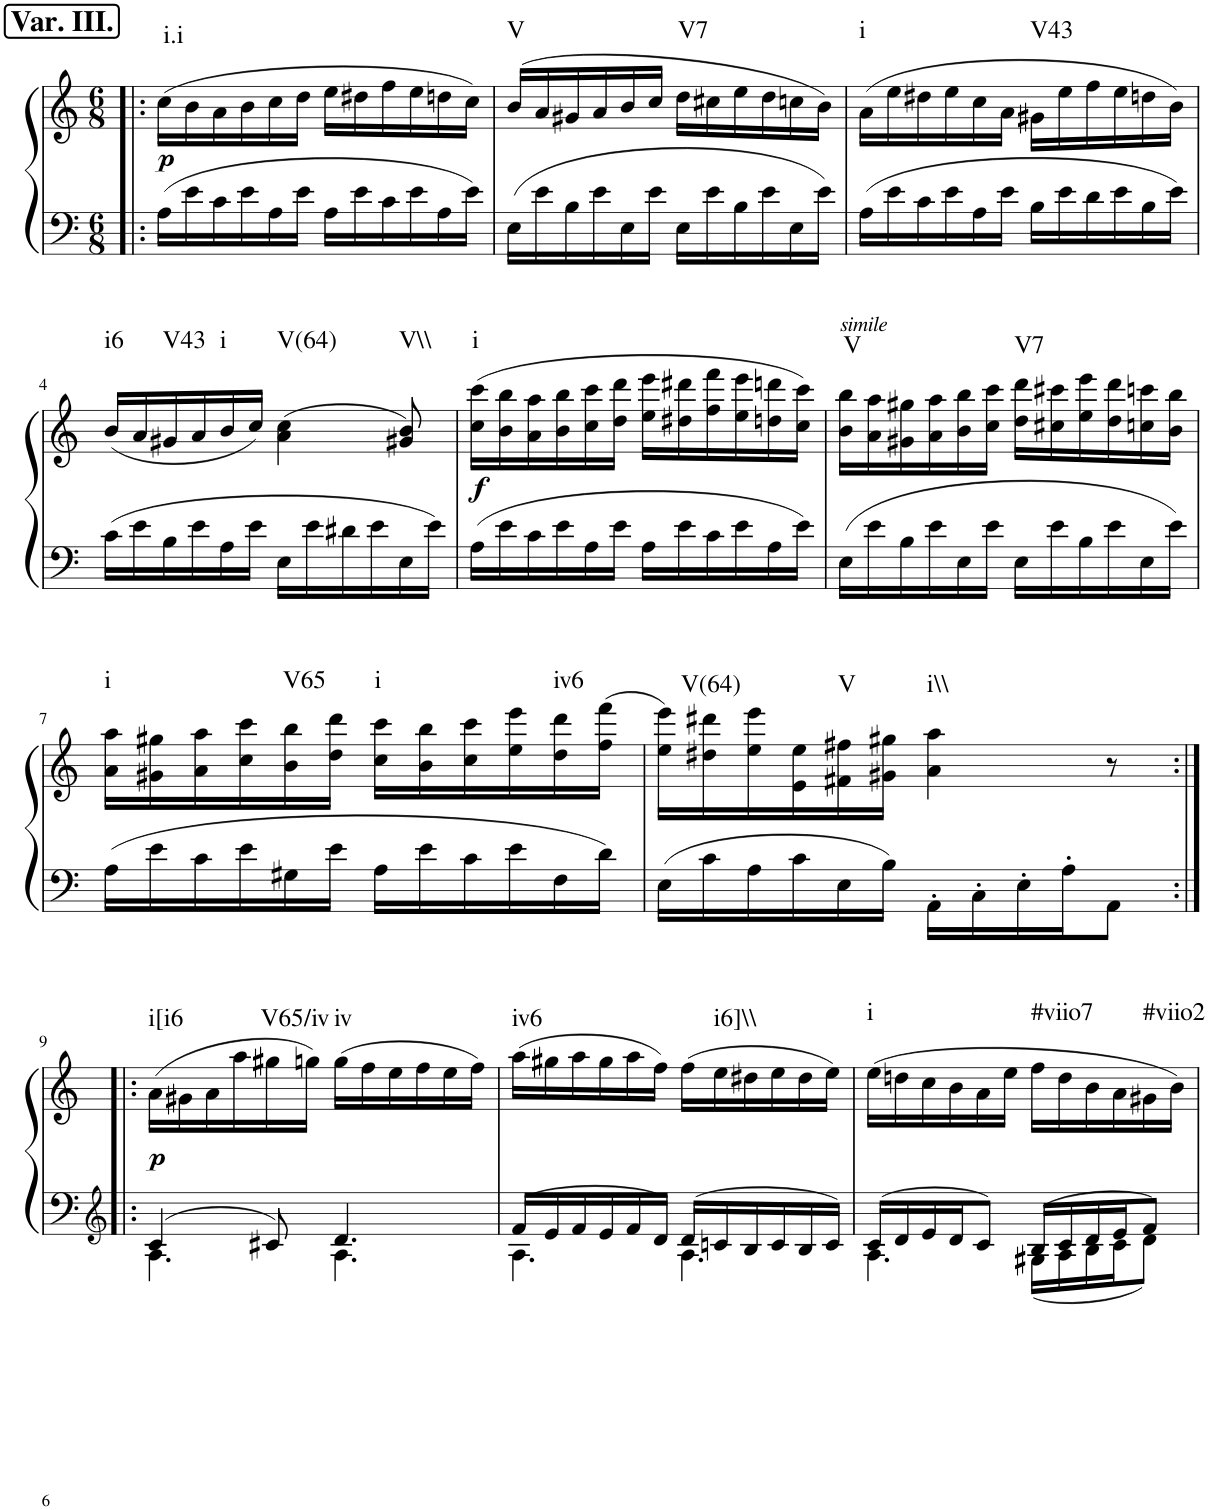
**kern	**kern	**dynam	**harte
*part1	*part1	*part1	*part1
*staff2	*staff1	*staff1/2	*
*I"Piano	*	*	*
*I'Pno.	*	*	*
!!LO:PB:g=z
*clefF4	*clefG2	*	*
*k[]	*k[]	*	*
*M6/8	*M6/8	*	*
!!LO:REH:place=s1:a:B:cj:fs=14:t=Var. III.
=1!|:	=1!|:	=1!|:	=1!|:
!	!	!LO:DY:b	!LO:H:kt=i.i
16A\LL	(16cc\LL	p	N
16e\	16b\	.	.
16c\	16a\	.	.
16e\	16b\	.	.
16A\	16cc\	.	.
16e\JJ	16dd\JJ	.	.
16A\LL	16ee\LL	.	.
16e\	16dd#X\	.	.
16c\	16ff\	.	.
16e\	16ee\	.	.
16A\	16ddn\	.	.
16e\JJ	16cc\JJ)	.	.
=2	=2	=2	=2
!	!	!	!LO:H:kt=V
16E\LL	(16b/LL	.	N
16e\	16a/	.	.
16B\	16g#X/	.	.
16e\	16a/	.	.
16E\	16b/	.	.
16e\JJ	16cc/JJ	.	.
!	!	!	!LO:H:kt=V7
16E\LL	16dd\LL	.	N
16e\	16cc#X\	.	.
16B\	16ee\	.	.
16e\	16dd\	.	.
16E\	16ccn\	.	.
16e\JJ	16b\JJ)	.	.
=3	=3	=3	=3
!	!	!	!LO:H:kt=i
16A\LL	(16a\LL	.	N
16e\	16ee\	.	.
16c\	16dd#X\	.	.
16e\	16ee\	.	.
16A\	16cc\	.	.
16e\JJ	16a\JJ	.	.
!	!	!	!LO:H:kt=V43
16B\LL	16g#X\LL	.	N
16e\	16ee\	.	.
16d\	16ff\	.	.
16e\	16ee\	.	.
16B\	16ddn\	.	.
16e\JJ	16b\JJ)	.	.
!!LO:LB:g=z
=4	=4	=4	=4
!	!	!	!LO:H:kt=i6
16c\LL	(<16b/LL	.	N
16e\	16a/	.	.
!	!	!	!LO:H:kt=V43
16B\	16g#X/	.	N
16e\	16a/	.	.
!	!	!	!LO:H:kt=i
16A\	16b/	.	N
16e\JJ	16cc/JJ)	.	.
!	!	!	!LO:H:kt=V(64)
16E\LL	(4a\ 4cc\	.	N
16e\	.	.	.
16d#X\	.	.	.
16e\	.	.	.
!	!	!	!LO:H:kt=V\\
16E\	8g#X/ 8b/)	.	N
16e\JJ	.	.	.
=5	=5	=5	=5
!	!	!LO:DY:b	!LO:H:kt=i
16A\LL	(16cc\ 16ccc\LL	f	N
16e\	16b\ 16bb\	.	.
16c\	16a\ 16aa\	.	.
16e\	16b\ 16bb\	.	.
16A\	16cc\ 16ccc\	.	.
16e\JJ	16dd\ 16ddd\JJ	.	.
16A\LL	16ee\ 16eee\LL	.	.
16e\	16dd#X\ 16ddd#X\	.	.
16c\	16ff\ 16fff\	.	.
16e\	16ee\ 16eee\	.	.
16A\	16ddn\ 16dddn\	.	.
16e\JJ	16cc\ 16ccc\JJ)	.	.
=6	=6	=6	=6
!	!LO:TX:a:i:t=simile	!	!LO:H:kt=V
16E\LL	16b\ 16bb\LL	.	N
16e\	16a\ 16aa\	.	.
16B\	16g#X\ 16gg#X\	.	.
16e\	16a\ 16aa\	.	.
16E\	16b\ 16bb\	.	.
16e\JJ	16cc\ 16ccc\JJ	.	.
!	!	!	!LO:H:kt=V7
16E\LL	16dd\ 16ddd\LL	.	N
16e\	16cc#X\ 16ccc#X\	.	.
16B\	16ee\ 16eee\	.	.
16e\	16dd\ 16ddd\	.	.
16E\	16ccn\ 16cccn\	.	.
16e\JJ	16b\ 16bb\JJ	.	.
!!LO:LB:g=z
=7	=7	=7	=7
!	!	!	!LO:H:kt=i
16A\LL	16a\ 16aa\LL	.	N
16e\	16g#X\ 16gg#X\	.	.
16c\	16a\ 16aa\	.	.
16e\	16cc\ 16ccc\	.	.
!	!	!	!LO:H:kt=V65
16G#X\	16b\ 16bb\	.	N
16e\JJ	16dd\ 16ddd\JJ	.	.
!	!	!	!LO:H:kt=i
16A\LL	16cc\ 16ccc\LL	.	N
16e\	16b\ 16bb\	.	.
16c\	16cc\ 16ccc\	.	.
16e\	16ee\ 16eee\	.	.
!	!	!	!LO:H:kt=iv6
16F\	16dd\ 16ddd\	.	N
16d\JJ	(16ff\ 16fff\JJ	.	.
=8	=8	=8	=8
!	!	!	!LO:H:kt=V(64)
16E\LL	16ee\ 16eee\LL)	.	N
16c\	16dd#X\ 16ddd#X\	.	.
16A\	16ee\ 16eee\	.	.
16c\	16e\ 16ee\	.	.
!	!	!	!LO:H:kt=V
16E\	16f#X\ 16ff#X\	.	N
16B\JJ	16g#X\ 16gg#X\JJ	.	.
!	!	!	!LO:H:kt=i\\
16AA'\LL	4a\ 4aa\	.	N
16C'\	.	.	.
16E'\	.	.	.
16A'\J	.	.	.
8AA\J	8r	.	.
!!LO:LB:g=z
=9:|!|:	=9:|!|:	=9:|!|:	=9:|!|:
*clefG2	*	*	*
*^	*	*	*
!	!	!	!LO:DY:b	!LO:H:kt=i[i6
4c/	4.A\	(16a\LL	p	N
.	.	16g#X\	.	.
.	.	16a\	.	.
.	.	16aa\	.	.
!	!	!	!	!LO:H:kt=V65/iv
8c#X/	.	16gg#X\	.	N
.	.	16ggn\JJ)	.	.
!	!	!	!	!LO:H:kt=iv
4.d/	4.A\	(16gg\LL	.	N
.	.	16ff\	.	.
.	.	16ee\	.	.
.	.	16ff\	.	.
.	.	16ee\	.	.
.	.	16ff\JJ)	.	.
=10	=10	=10	=10	=10
!	!	!	!	!LO:H:kt=iv6
16f/LL	4.A\	(16aa\LL	.	N
16e/	.	16gg#X\	.	.
16f/	.	16aa\	.	.
16e/	.	16gg#\	.	.
16f/	.	16aa\	.	.
16d/JJ	.	16ff\JJ)	.	.
16d/LL	4.A\	(16ff\LL	.	.
!	!	!	!	!LO:H:kt=i6]\\
16cn/	.	16ee\	.	N
16B/	.	16dd#X\	.	.
16c/	.	16ee\	.	.
16B/	.	16dd#\	.	.
16c/JJ	.	16ee\JJ)	.	.
=11	=11	=11	=11	=11
!	!	!	!	!LO:H:kt=i
16c/LL	4.A\	(16ee\LL	.	N
16d/	.	16ddn\	.	.
16e/	.	16cc\	.	.
16d/J	.	16b\	.	.
8c/J	.	16a\	.	.
.	.	16ee\JJ	.	.
!	!	!	!	!LO:H:kt=#viio7
16B/LL	16G#X\LL	16ff\LL	.	N
16c/	16A\	16dd\	.	.
16d/	16B\	16b\	.	.
16e/J	16c\J	16a\	.	.
!	!	!	!	!LO:H:kt=#viio2
8f/J	8d\J	16g#X\	.	N
.	.	16b\JJ)	.	.
*v	*v	*	*	*
=	=	=	=
*-	*-	*-	*-
